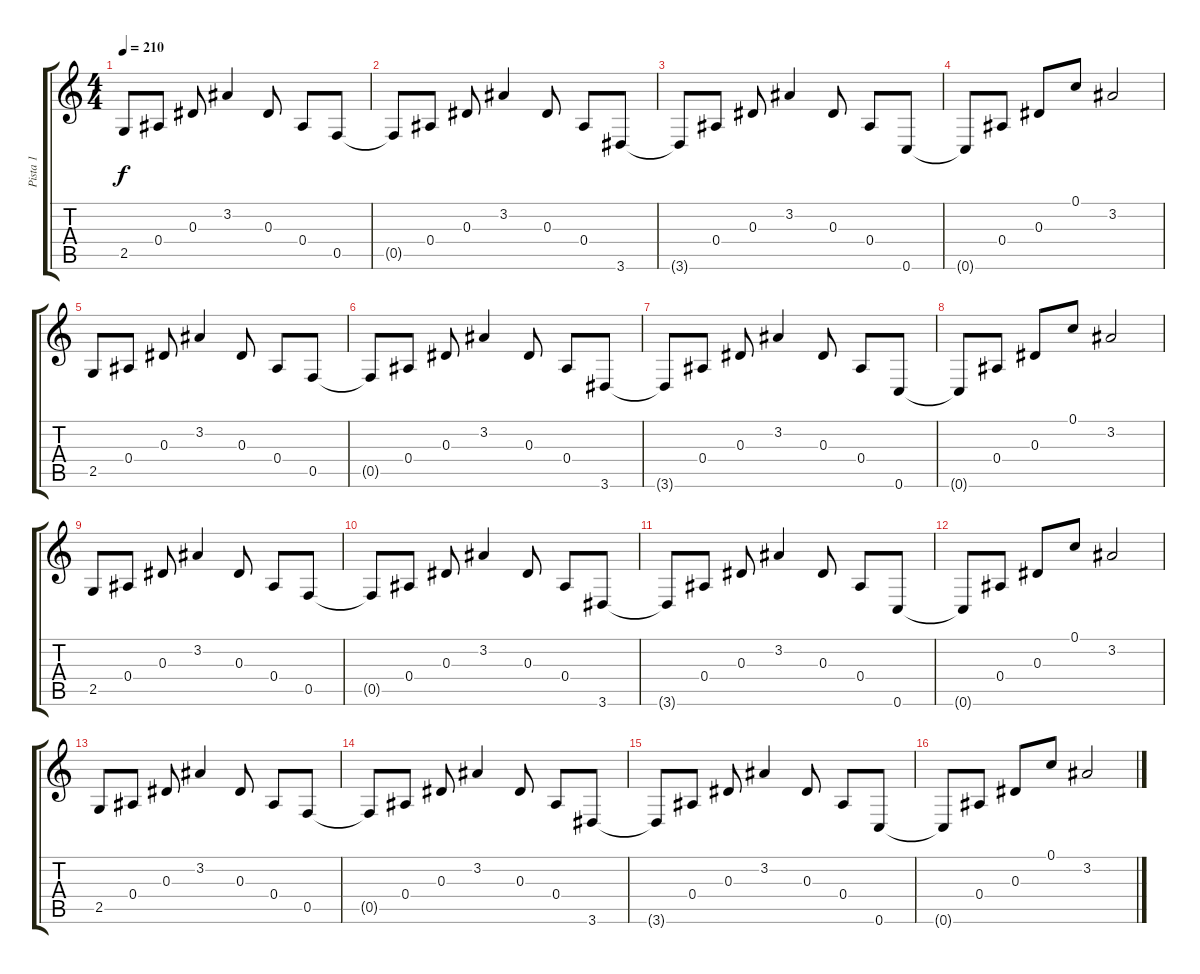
\track ("Pista 1" "Pista 1") {instrument electricguitarjazz}
\staff {score tabs}
\tuning (C4 G3 Eb3 Bb2 F2 C2) {hide}
\ts (4 4)
\tempo 210
\clef g2
\ks c
2.5.8{dy f instrument electricguitarjazz} 0.4.8 0.3.8 3.2.4 0.3.8 0.4.8 0.5.8 |
0.5{t}.8 0.4.8 0.3.8 3.2.4 0.3.8 0.4.8 3.6.8 |
3.6{t}.8 0.4.8 0.3.8 3.2.4 0.3.8 0.4.8 0.6.8 |
0.6{t}.8 0.4.8 0.3.8 0.1.8 3.2.2 |
2.5.8 0.4.8 0.3.8 3.2.4 0.3.8 0.4.8 0.5.8 |
0.5{t}.8 0.4.8 0.3.8 3.2.4 0.3.8 0.4.8 3.6.8 |
3.6{t}.8 0.4.8 0.3.8 3.2.4 0.3.8 0.4.8 0.6.8 |
0.6{t}.8 0.4.8 0.3.8 0.1.8 3.2.2 |
2.5.8 0.4.8 0.3.8 3.2.4 0.3.8 0.4.8 0.5.8 |
0.5{t}.8 0.4.8 0.3.8 3.2.4 0.3.8 0.4.8 3.6.8 |
3.6{t}.8 0.4.8 0.3.8 3.2.4 0.3.8 0.4.8 0.6.8 |
0.6{t}.8 0.4.8 0.3.8 0.1.8 3.2.2 |
2.5.8 0.4.8 0.3.8 3.2.4 0.3.8 0.4.8 0.5.8 |
0.5{t}.8 0.4.8 0.3.8 3.2.4 0.3.8 0.4.8 3.6.8 |
3.6{t}.8 0.4.8 0.3.8 3.2.4 0.3.8 0.4.8 0.6.8 |
0.6{t}.8 0.4.8 0.3.8 0.1.8 3.2.2
